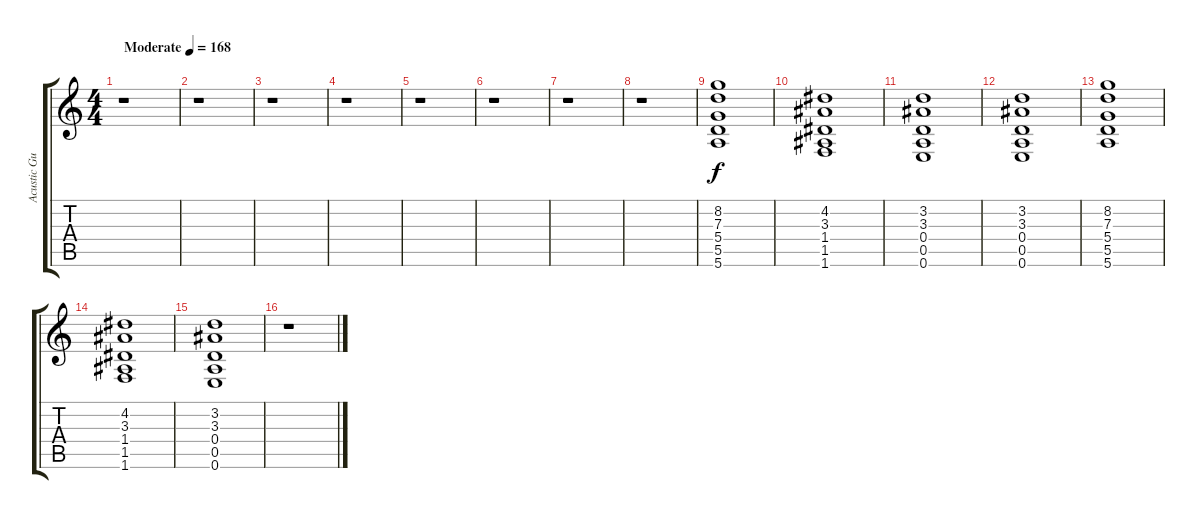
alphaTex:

\track ("Acustic Guitar" "Acustic Gu") {instrument acousticguitarnylon}
\staff {score tabs}
\tuning (E4 B3 G3 D3 A2 E2) {hide}
\ts (4 4)
\tempo (168 "Moderate")
\clef g2
\ks c
r.1{dy f instrument acousticguitarnylon} |
r.1 |
r.1 |
r.1 |
r.1 |
r.1 |
r.1 |
r.1 |
(8.2 7.3 5.4 5.5 5.6).1 |
(4.2 3.3 1.4 1.5 1.6).1 |
(3.2 3.3 0.4 0.5 0.6).1 |
(3.2 3.3 0.4 0.5 0.6).1 |
(8.2 7.3 5.4 5.5 5.6).1 |
(4.2 3.3 1.4 1.5 1.6).1 |
(3.2 3.3 0.4 0.5 0.6).1 |
r.1
